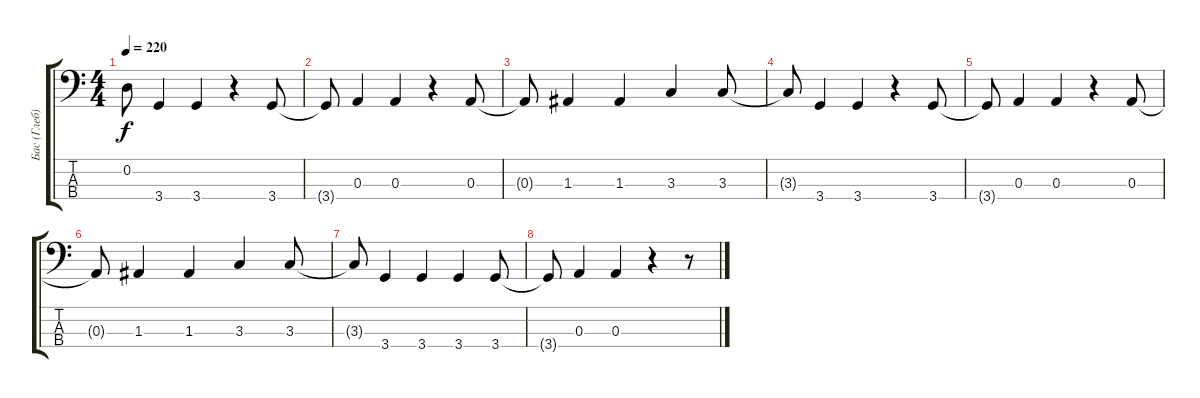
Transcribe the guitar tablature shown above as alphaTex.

\track ("Бас (Глеб)" "Бас (Глеб)") {instrument electricbassfinger}
\staff {score tabs}
\tuning (G2 D2 A1 E1) {hide}
\ts (4 4)
\tempo 220
\clef f4
\ks c
0.2{t}.8{dy f} 3.4.4 3.4.4 r.4 3.4.8 |
3.4{t}.8 0.3.4 0.3.4 r.4 0.3.8 |
0.3{t}.8 1.3.4 1.3.4 3.3.4 3.3.8 |
3.3{t}.8 3.4.4 3.4.4 r.4 3.4.8 |
3.4{t}.8 0.3.4 0.3.4 r.4 0.3.8 |
0.3{t}.8 1.3.4 1.3.4 3.3.4 3.3.8 |
3.3{t}.8 3.4.4 3.4.4 3.4.4 3.4.8 |
3.4{t}.8 0.3.4 0.3.4 r.4 r.8
